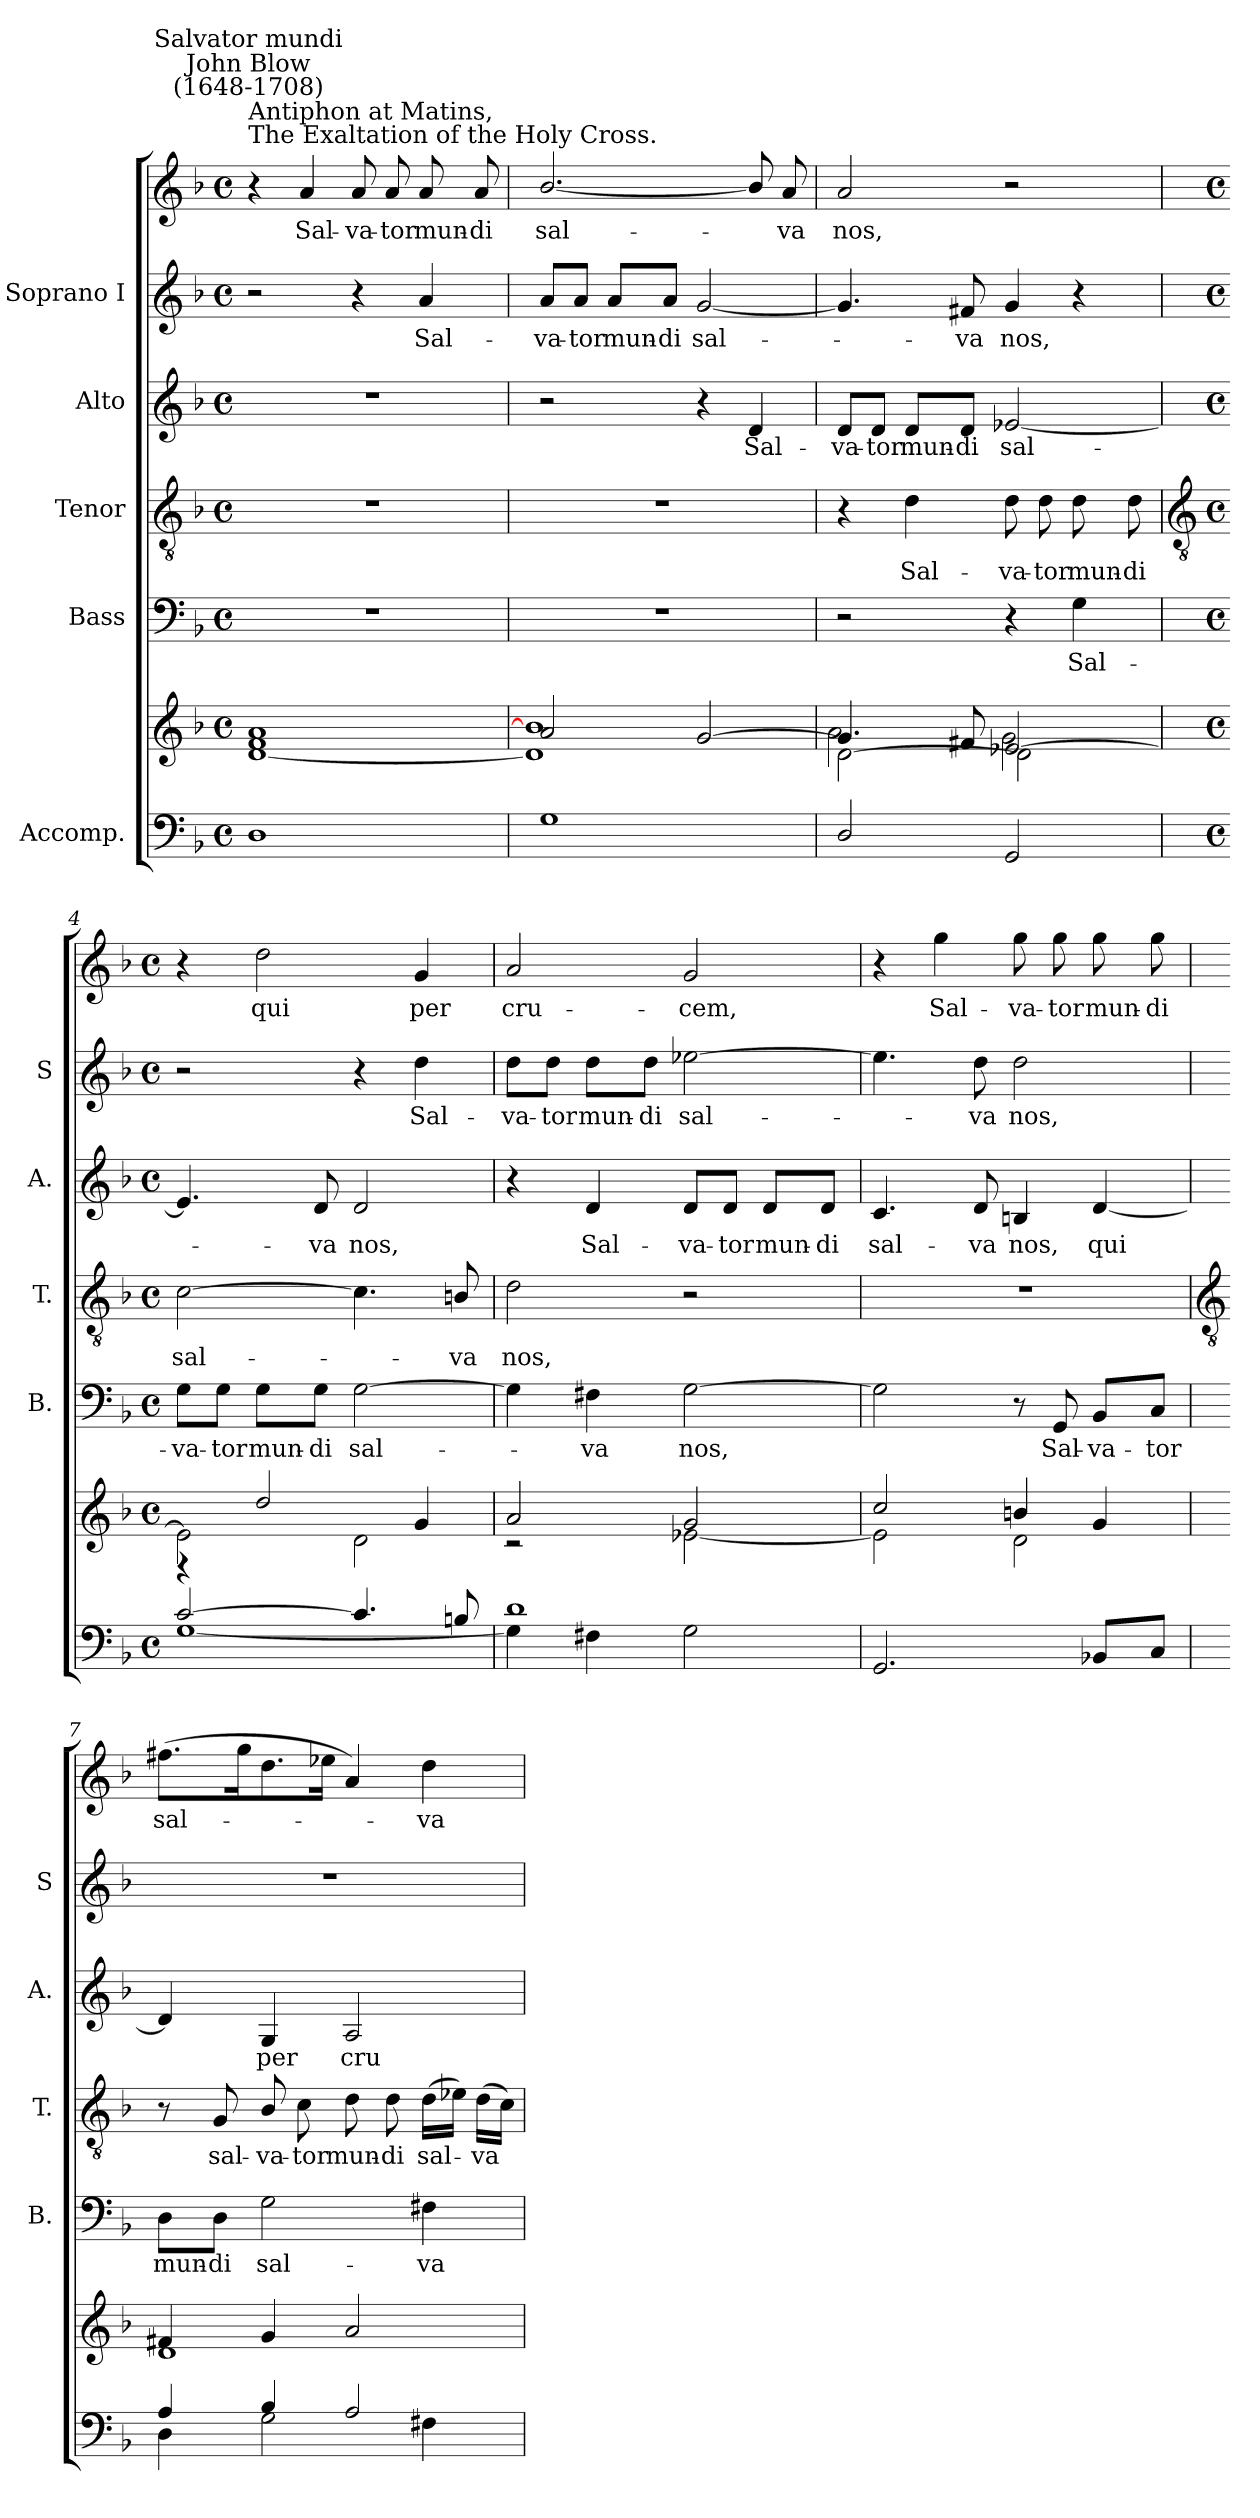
**kern	**kern	**kern	**text	**kern	**text	**kern	**text	**kern	**text	**kern	**text
*part5	*part5	*part4	*part4	*part3	*part3	*part2	*part2	*part1	*part1	*part1	*part1
*staff7	*staff6	*staff5	*staff5	*staff4	*staff4	*staff3	*staff3	*staff2	*staff2	*staff1	*staff1
*I"Accomp.	*	*I"Bass	*	*I"Tenor	*	*I"Alto	*	*I"Soprano I	*	*	*
*	*	*I'B.	*	*I'T.	*	*I'A.	*	*I'S	*	*	*
*clefF4	*clefG2	*clefF4	*	*clefGv2	*	*clefG2	*	*clefG2	*	*clefG2	*
*k[b-]	*k[b-]	*k[b-]	*	*k[b-]	*	*k[b-]	*	*k[b-]	*	*k[b-]	*
*F:	*F:	*F:	*	*F:	*	*F:	*	*F:	*	*F:	*
*M4/4	*M4/4	*M4/4	*	*M4/4	*	*M4/4	*	*M4/4	*	*M4/4	*
*met(c)	*met(c)	*met(c)	*	*met(c)	*	*met(c)	*	*met(c)	*	*met(c)	*
=1	=1	=1	=1	=1	=1	=1	=1	=1	=1	=1	=1
*^	*^	*	*	*	*	*	*	*	*	*	*
!	!	!	!	!	!	!	!	!	!	!	!	!LO:TX:a:t=Antiphon at Matins,\nThe Exaltation of the Holy Cross.	!
!	!	!	!	!	!	!	!	!	!	!	!	!LO:TX:a:cj:t=John Blow\n(1648-1708)	!
!	!	!	!	!	!	!	!	!	!	!	!	!LO:TX:a:cj:t=Salvator mundi	!
1D/	2ryy	1f/ 1a/	[1d\	1r	.	1r	.	1r	.	2r	.	4r	.
!	!	!	!	!	!	!	!	!	!	!	!	!	!LO:LY:b
.	.	.	.	.	.	.	.	.	.	.	.	4a	Sal-
!	!	!	!	!	!	!	!	!	!	!	!	!	!LO:LY:b
.	2ryy	.	.	.	.	.	.	.	.	4r	.	8a	-va-
!	!	!	!	!	!	!	!	!	!	!	!	!	!LO:LY:b
.	.	.	.	.	.	.	.	.	.	.	.	8a	-tor
!	!	!	!	!	!	!	!	!	!	!	!LO:LY:b	!	!LO:LY:b
.	.	.	.	.	.	.	.	.	.	4a	Sal-	8a	mun-
!	!	!	!	!	!	!	!	!	!	!	!	!	!LO:LY:b
.	.	.	.	.	.	.	.	.	.	.	.	8a	-di
=2	=2	=2	=2	=2	=2	=2	=2	=2	=2	=2	=2	=2	=2
!	!	!	!	!	!	!	!	!	!	!	!LO:LY:b	!	!LO:LY:b
1G/	2ryy	2a/	1d\] 1b-\]	1r	.	1r	.	2r	.	8a/L	va-	[2.b-/	-sal-
!	!	!	!	!	!	!	!	!	!	!	!LO:LY:b	!	!
.	.	.	.	.	.	.	.	.	.	8a/J	-tor	.	.
!	!	!	!	!	!	!	!	!	!	!	!LO:LY:b	!	!
.	.	.	.	.	.	.	.	.	.	8a/L	mun-	.	.
!	!	!	!	!	!	!	!	!	!	!	!LO:LY:b	!	!
.	.	.	.	.	.	.	.	.	.	8a/J	-di	.	.
!	!	!	!	!	!	!	!	!	!	!	!LO:LY:b	!	!
.	2ryy	[2g/	.	.	.	.	.	4r	.	[2g	sal-	.	.
!	!	!	!	!	!	!	!	!	!LO:LY:b	!	!	!	!
.	.	.	.	.	.	.	.	4d	Sal-	.	.	8b-/]	.
!	!	!	!	!	!	!	!	!	!	!	!	!	!LO:LY:b
.	.	.	.	.	.	.	.	.	.	.	.	8a	va
*v	*v	*	*	*	*	*	*	*	*	*	*	*	*
=3	=3	=3	=3	=3	=3	=3	=3	=3	=3	=3	=3	=3
*	*	*^	*	*	*	*	*	*	*	*	*	*
!	!	!	!	!	!	!	!	!	!LO:LY:b	!	!	!	!LO:LY:b
2D/	4.g/]	2a\	[2d\	2r	.	4r	.	8d/L	-va-	4.g]	.	2a	nos,
!	!	!	!	!	!	!	!	!	!LO:LY:b	!	!	!	!
.	.	.	.	.	.	.	.	8d/J	-tor	.	.	.	.
!	!	!	!	!	!	!	!LO:LY:b	!	!LO:LY:b	!	!	!	!
.	.	.	.	.	.	4d	Sal-	8d/L	mun-	.	.	.	.
!	!	!	!	!	!	!	!	!	!LO:LY:b	!	!LO:LY:b	!	!
.	8f#X/	.	.	.	.	.	.	8d/J	-di	8f#X	va	.	.
!	!	!	!	!	!	!	!LO:LY:b	!	!LO:LY:b	!	!LO:LY:b	!	!
2GG/	[2e-X	2g\	2d\]	4r	.	8d	-va-	[2e-X	sal-	4g	nos,	2r	.
!	!	!	!	!	!	!	!LO:LY:b	!	!	!	!	!	!
.	.	.	.	.	.	8d	-tor	.	.	.	.	.	.
!	!	!	!	!	!LO:LY:b	!	!LO:LY:b	!	!	!	!	!	!
.	.	.	.	4G	Sal-	8d	mun-	.	.	4r	.	.	.
!	!	!	!	!	!	!	!LO:LY:b	!	!	!	!	!	!
.	.	.	.	.	.	8d	-di	.	.	.	.	.	.
*	*v	*v	*v	*	*	*	*	*	*	*	*	*	*
!!LO:LB:g=z
=4	=4	=4	=4	=4	=4	=4	=4	=4	=4	=4	=4
*	*	*	*	*clefGv2	*	*	*	*	*	*	*
*M4/4	*M4/4	*M4/4	*	*M4/4	*	*M4/4	*	*M4/4	*	*M4/4	*
*met(c)	*met(c)	*met(c)	*	*met(c)	*	*met(c)	*	*met(c)	*	*met(c)	*
*^	*^	*	*	*	*	*	*	*	*	*	*
!	!	!	!	!	!LO:LY:b	!	!LO:LY:b	!	!	!	!	!	!
[2c/	[1G\	2e-\]	4r	8G\L	-va-	[2c	sal-	4.e-]	.	2r	.	4r	.
!	!	!	!	!	!LO:LY:b	!	!	!	!	!	!	!	!
.	.	.	.	8G\J	-tor	.	.	.	.	.	.	.	.
!	!	!	!	!	!LO:LY:b	!	!	!	!	!	!	!	!LO:LY:b
.	.	.	2dd/	8G\L	mun-	.	.	.	.	.	.	2dd	qui
!	!	!	!	!	!LO:LY:b	!	!	!	!LO:LY:b	!	!	!	!
.	.	.	.	8G\J	-di	.	.	8d	va	.	.	.	.
!	!	!	!	!	!LO:LY:b	!	!	!	!LO:LY:b	!	!	!	!
4.c/]	.	2d\	.	[2G	sal-	4.c]	.	2d	nos,	4r	.	.	.
!	!	!	!	!	!	!	!	!	!	!	!LO:LY:b	!	!LO:LY:b
.	.	.	4g/	.	.	.	.	.	.	4dd	Sal-	4g	per
!	!	!	!	!	!	!	!LO:LY:b	!	!	!	!	!	!
8Bn/	.	.	.	.	.	8Bn/	va	.	.	.	.	.	.
=5	=5	=5	=5	=5	=5	=5	=5	=5	=5	=5	=5	=5	=5
!	!	!	!	!	!	!	!LO:LY:b	!	!	!	!LO:LY:b	!	!LO:LY:b
1d/	4G\]	2a/	2r	4G]	.	2d	nos,	4r	.	8dd\L	va-	2a	-cru-
!	!	!	!	!	!	!	!	!	!	!	!LO:LY:b	!	!
.	.	.	.	.	.	.	.	.	.	8dd\J	-tor	.	.
!	!	!	!	!	!LO:LY:b	!	!	!	!LO:LY:b	!	!LO:LY:b	!	!
.	4F#X\	.	.	4F#X	va	.	.	4d	Sal-	8dd\L	mun-	.	.
!	!	!	!	!	!	!	!	!	!	!	!LO:LY:b	!	!
.	.	.	.	.	.	.	.	.	.	8dd\J	-di	.	.
!	!	!	!	!	!LO:LY:b	!	!	!	!LO:LY:b	!	!LO:LY:b	!	!LO:LY:b
.	2G\	2g/	[2e-X\	[2G	nos,	2r	.	8d/L	-va-	[2ee-X	sal-	2g	-cem,
!	!	!	!	!	!	!	!	!	!LO:LY:b	!	!	!	!
.	.	.	.	.	.	.	.	8d/J	-tor	.	.	.	.
!	!	!	!	!	!	!	!	!	!LO:LY:b	!	!	!	!
.	.	.	.	.	.	.	.	8d/L	mun-	.	.	.	.
!	!	!	!	!	!	!	!	!	!LO:LY:b	!	!	!	!
.	.	.	.	.	.	.	.	8d/J	-di	.	.	.	.
=6	=6	=6	=6	=6	=6	=6	=6	=6	=6	=6	=6	=6	=6
!	!	!	!	!	!	!	!	!	!LO:LY:b	!	!	!	!
2.GG/	2ryy	2cc/	2e-\]	2G]	.	1r	.	4.c	sal-	4.ee-]	.	4r	.
!	!	!	!	!	!	!	!	!	!	!	!	!	!LO:LY:b
.	.	.	.	.	.	.	.	.	.	.	.	4gg	Sal-
!	!	!	!	!	!	!	!	!	!LO:LY:b	!	!LO:LY:b	!	!
.	.	.	.	.	.	.	.	8d	-va	8dd	va	.	.
!	!	!	!	!	!	!	!	!	!LO:LY:b	!	!LO:LY:b	!	!LO:LY:b
.	2ryy	4bn/	2d\	8r	.	.	.	4Bn	nos,	2dd	nos,	8gg	-va-
!	!	!	!	!	!LO:LY:b	!	!	!	!	!	!	!	!LO:LY:b
.	.	.	.	8GG	Sal-	.	.	.	.	.	.	8gg	-tor
!	!	!	!	!	!LO:LY:b	!	!	!	!LO:LY:b	!	!	!	!LO:LY:b
8BB-X/L	.	4g/	.	8BB-/L	-va-	.	.	[4d	qui	.	.	8gg	mun-
!	!	!	!	!	!LO:LY:b	!	!	!	!	!	!	!	!LO:LY:b
8C/J	.	.	.	8C/J	-tor	.	.	.	.	.	.	8gg	-di
!!LO:LB:g=z
=7	=7	=7	=7	=7	=7	=7	=7	=7	=7	=7	=7	=7	=7
*	*	*	*	*	*	*clefGv2	*	*	*	*	*	*	*
!	!	!	!	!	!LO:LY:b	!	!	!	!	!	!	!	!LO:LY:b
4A/	4D\	4f#X/	1d\	8D\L	mun-	8r	.	4d]	.	1r	.	(>8.ff#XL	sal-
!	!	!	!	!	!LO:LY:b	!	!LO:LY:b	!	!	!	!	!	!
.	.	.	.	8D\J	-di	8G	sal-	.	.	.	.	.	.
.	.	.	.	.	.	.	.	.	.	.	.	16gg	.
!	!	!	!	!	!LO:LY:b	!	!LO:LY:b	!	!LO:LY:b	!	!	!	!
4B-/	2G\	4g/	.	2G	sal-	8B-/	-va-	4G	per	.	.	8.dd	.
!	!	!	!	!	!	!	!LO:LY:b	!	!	!	!	!	!
.	.	.	.	.	.	8c	-tor	.	.	.	.	.	.
.	.	.	.	.	.	.	.	.	.	.	.	16ee-XJ	.
!	!	!	!	!	!	!	!LO:LY:b	!	!LO:LY:b	!	!	!	!
2A/	.	2a/	.	.	.	8d	mun-	2A	cru-	.	.	4a)	.
!	!	!	!	!	!	!	!LO:LY:b	!	!	!	!	!	!
.	.	.	.	.	.	8d	-di	.	.	.	.	.	.
!	!	!	!	!	!LO:LY:b	!	!LO:LY:b	!	!	!	!	!	!LO:LY:b
.	4F#X\	.	.	4F#X	-va	(>16dLL	sal-	.	.	.	.	4dd	va
.	.	.	.	.	.	16e-XJJ)	.	.	.	.	.	.	.
!	!	!	!	!	!	!	!LO:LY:b	!	!	!	!	!	!
.	.	.	.	.	.	(>16dLL	va	.	.	.	.	.	.
.	.	.	.	.	.	16cJJ)	.	.	.	.	.	.	.
*v	*v	*	*	*	*	*	*	*	*	*	*	*	*
*	*v	*v	*	*	*	*	*	*	*	*	*	*
=	=	=	=	=	=	=	=	=	=	=	=
*-	*-	*-	*-	*-	*-	*-	*-	*-	*-	*-	*-
